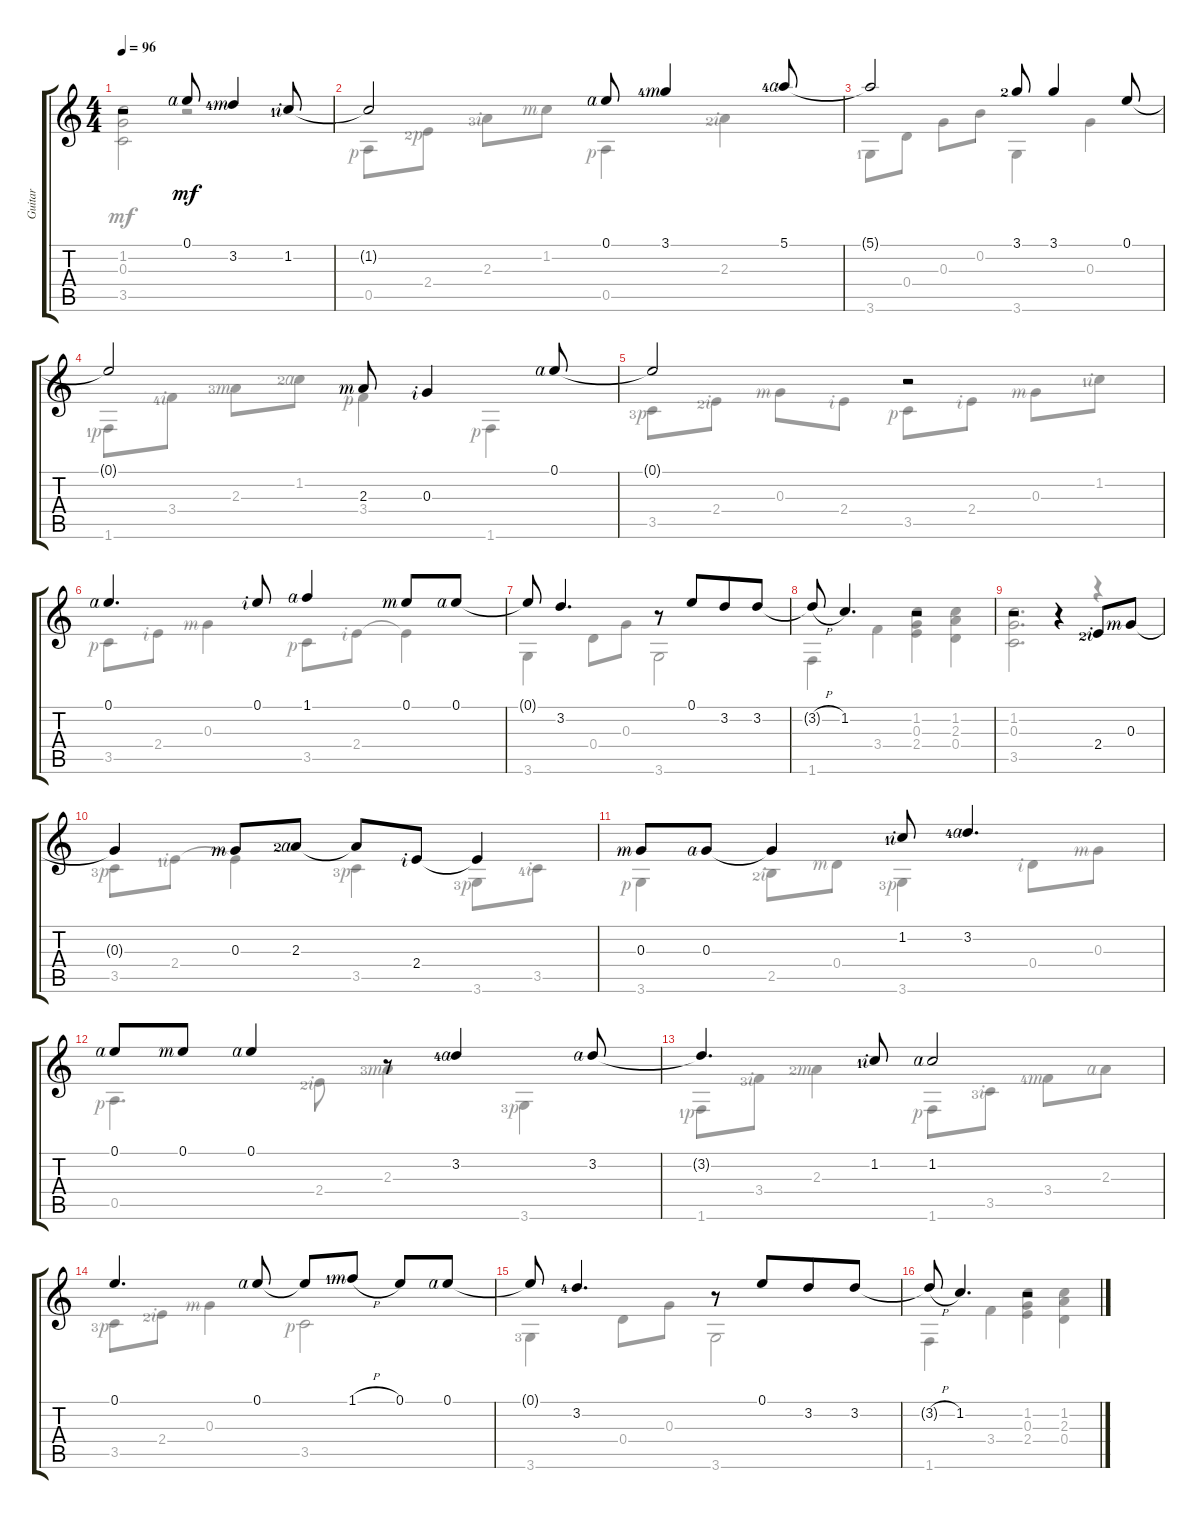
\track ("Guitar" "Guitar") {instrument acousticguitarnylon}
\staff {score tabs}
\tuning (E4 B3 G3 D3 A2 E2) {hide}
\voice
\ts (4 4)
\tempo 96
\clef g2
\ks c
r.2{dy mf} 0.1{rf 4}.8 3.2{lf 5 rf 3}.4 1.2{lf 2 rf 2}.8 |
1.2{t}.2 0.1{rf 4}.8 3.1{lf 5 rf 3}.4 5.1{lf 5 rf 4}.8 |
5.1{t}.2 3.1{lf 3}.8 3.1.4 0.1.8 |
0.1{t}.2 2.3{rf 3}.8 0.3{rf 2}.4 0.1{rf 4}.8 |
0.1{t}.2 r.2 |
0.1{rf 4}.4{d} 0.1{rf 2}.8 1.1{rf 4}.4 0.1{rf 3}.8 0.1{rf 4}.8 |
0.1{t}.8 3.2.4{d} r.8 0.1.8{beam merge} 3.2.8 3.2.8 |
3.2{h t}.8 1.2.4{d} r.2 |
r.2 r.4 2.4{lf 3 rf 2}.8 0.3{rf 3}.8 |
0.3{t}.4 0.3{rf 3}.8 2.3{lf 3 rf 4}.8 2.3{t}.8 2.4{rf 2}.8 2.4{t}.4 |
0.3{rf 3}.8 0.3{rf 4}.8 0.3{t}.4 1.2{lf 2 rf 2}.8 3.2{lf 5 rf 4}.4{d} |
0.1{rf 4}.8 0.1{rf 3}.8 0.1{rf 4}.4 r.8 3.2{lf 5 rf 4}.4 3.2{rf 4}.8 |
3.2{t}.4{d} 1.2{lf 2 rf 2}.8 1.2{rf 4}.2 |
0.1.4{d} 0.1{rf 4}.8 0.1{t}.8 1.1{h lf 2 rf 3}.8 0.1.8 0.1{rf 4}.8 |
0.1{t}.8 3.2{lf 5}.4{d} r.8 0.1.8{beam merge} 3.2.8 3.2.8 |
3.2{h t}.8 1.2.4{d} r.2
\voice
\clef g2
\ottava regular
\simile none
\ks c
(1.2 0.3 3.5).2{dy mf} r.2 |
0.5{rf 1}.8 2.4{lf 3 rf 1}.8 2.3{lf 4 rf 2}.8 1.2{rf 3}.8 0.5{rf 1}.4 2.3{lf 3 rf 2}.4 |
3.6{lf 2}.8 0.4.8 0.3.8 0.2.8 3.6.4 0.3.4 |
1.6{lf 2 rf 1}.8 3.4{lf 5 rf 2}.8 2.3{lf 4 rf 3}.8 1.2{lf 3 rf 4}.8 3.4{rf 1}.4 1.6{rf 1}.4 |
3.5{lf 4 rf 1}.8 2.4{lf 3 rf 2}.8 0.3{rf 3}.8 2.4{rf 2}.8 3.5{rf 1}.8 2.4{rf 2}.8 0.3{rf 3}.8 1.2{lf 2 rf 2}.8 |
3.5{rf 1}.8 2.4{rf 2}.8 0.3{rf 3}.4 3.5{rf 1}.8 2.4{rf 2}.8 2.4{t}.4 |
3.6.4 0.4.8 0.3.8 3.6.2 |
1.6.4 3.4.4 (1.2 0.3 2.4).4 (1.2 2.3 0.4).4 |
(1.2 0.3 3.5).2{d} r.4 |
3.5{lf 4 rf 1}.8 2.4{lf 2 rf 2}.8 2.4{t}.4 3.5{lf 4 rf 1}.4 3.6{lf 4 rf 1}.8 3.5{lf 5 rf 2}.8 |
3.6{rf 1}.4 2.5{lf 3 rf 2}.8 0.4{rf 3}.8 3.6{lf 4 rf 1}.4 0.4{rf 2}.8 0.3{rf 3}.8 |
0.5{rf 1}.4{d} 2.4{lf 3 rf 2}.8 2.3{lf 4 rf 3}.4 3.6{lf 4 rf 1}.4 |
1.6{lf 2 rf 1}.8 3.4{lf 4 rf 2}.8 2.3{lf 3 rf 3}.4 1.6{rf 1}.8 3.5{lf 4 rf 2}.8 3.4{lf 5 rf 3}.8 2.3{rf 4}.8 |
3.5{lf 4 rf 1}.8 2.4{lf 3 rf 2}.8 0.3{rf 3}.4 3.5{rf 1}.2 |
3.6{lf 4}.4 0.4.8 0.3.8 3.6.2 |
1.6.4 3.4.4 (1.2 0.3 2.4).4 (1.2 2.3 0.4).4
